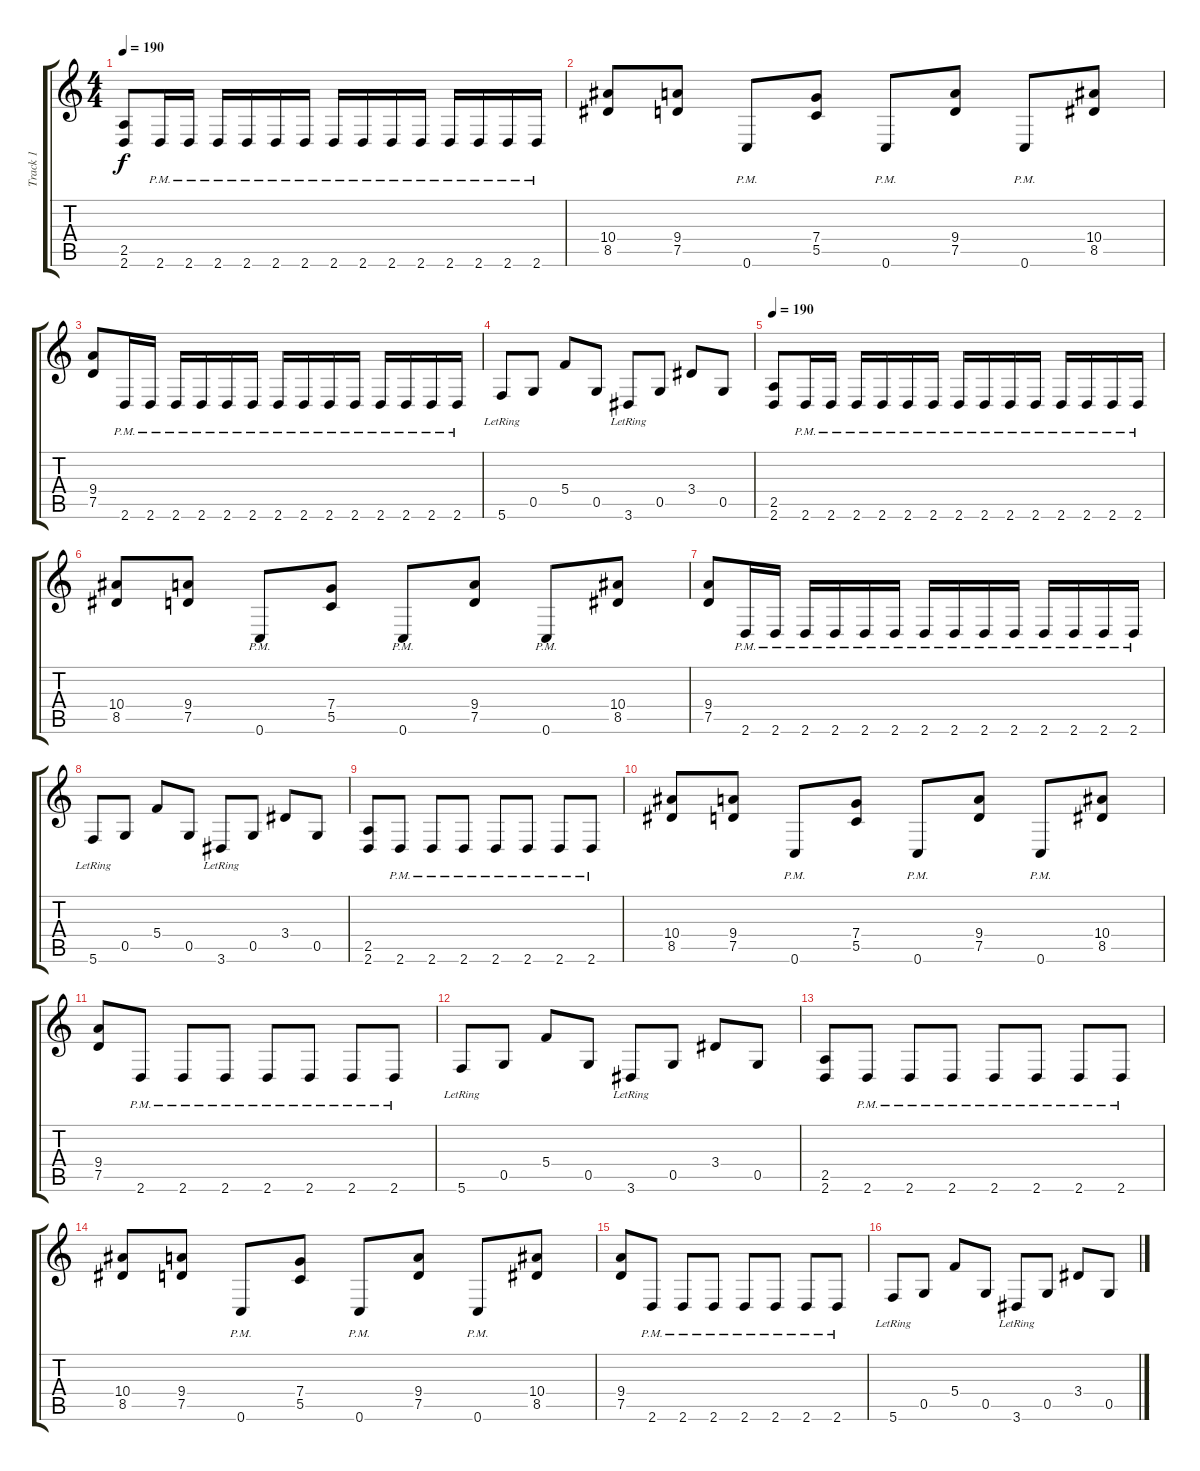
\track ("Track 1" "Track 1") {instrument distortionguitar}
\staff {score tabs}
\tuning (D4 A3 F3 C3 G2 C2) {hide}
\ts (4 4)
\tempo 190
\clef g2
\ks c
(2.5 2.6).8{dy f} 2.6{pm}.16 2.6{pm}.16 2.6{pm}.16 2.6{pm}.16 2.6{pm}.16 2.6{pm}.16 2.6{pm}.16 2.6{pm}.16 2.6{pm}.16 2.6{pm}.16 2.6{pm}.16 2.6{pm}.16 2.6{pm}.16 2.6{pm}.16 |
(10.4 8.5).8 (9.4 7.5).8 0.6{pm}.8 (7.4 5.5).8 0.6{pm}.8 (9.4 7.5).8 0.6{pm}.8 (10.4 8.5).8 |
(9.4 7.5).8 2.6{pm}.16 2.6{pm}.16 2.6{pm}.16 2.6{pm}.16 2.6{pm}.16 2.6{pm}.16 2.6{pm}.16 2.6{pm}.16 2.6{pm}.16 2.6{pm}.16 2.6{pm}.16 2.6{pm}.16 2.6{pm}.16 2.6{pm}.16 |
5.6{lr}.8 0.5.8 5.4.8 0.5.8 3.6{lr}.8 0.5.8 3.4.8 0.5.8 |
\tempo 190
(2.5 2.6).8 2.6{pm}.16 2.6{pm}.16 2.6{pm}.16 2.6{pm}.16 2.6{pm}.16 2.6{pm}.16 2.6{pm}.16 2.6{pm}.16 2.6{pm}.16 2.6{pm}.16 2.6{pm}.16 2.6{pm}.16 2.6{pm}.16 2.6{pm}.16 |
(10.4 8.5).8 (9.4 7.5).8 0.6{pm}.8 (7.4 5.5).8 0.6{pm}.8 (9.4 7.5).8 0.6{pm}.8 (10.4 8.5).8 |
(9.4 7.5).8 2.6{pm}.16 2.6{pm}.16 2.6{pm}.16 2.6{pm}.16 2.6{pm}.16 2.6{pm}.16 2.6{pm}.16 2.6{pm}.16 2.6{pm}.16 2.6{pm}.16 2.6{pm}.16 2.6{pm}.16 2.6{pm}.16 2.6{pm}.16 |
5.6{lr}.8 0.5.8 5.4.8 0.5.8 3.6{lr}.8 0.5.8 3.4.8 0.5.8 |
(2.5 2.6).8 2.6{pm}.8 2.6{pm}.8 2.6{pm}.8 2.6{pm}.8 2.6{pm}.8 2.6{pm}.8 2.6{pm}.8 |
(10.4 8.5).8 (9.4 7.5).8 0.6{pm}.8 (7.4 5.5).8 0.6{pm}.8 (9.4 7.5).8 0.6{pm}.8 (10.4 8.5).8 |
(9.4 7.5).8 2.6{pm}.8 2.6{pm}.8 2.6{pm}.8 2.6{pm}.8 2.6{pm}.8 2.6{pm}.8 2.6{pm}.8 |
5.6{lr}.8 0.5.8 5.4.8 0.5.8 3.6{lr}.8 0.5.8 3.4.8 0.5.8 |
(2.5 2.6).8 2.6{pm}.8 2.6{pm}.8 2.6{pm}.8 2.6{pm}.8 2.6{pm}.8 2.6{pm}.8 2.6{pm}.8 |
(10.4 8.5).8 (9.4 7.5).8 0.6{pm}.8 (7.4 5.5).8 0.6{pm}.8 (9.4 7.5).8 0.6{pm}.8 (10.4 8.5).8 |
(9.4 7.5).8 2.6{pm}.8 2.6{pm}.8 2.6{pm}.8 2.6{pm}.8 2.6{pm}.8 2.6{pm}.8 2.6{pm}.8 |
5.6{lr}.8 0.5.8 5.4.8 0.5.8 3.6{lr}.8 0.5.8 3.4.8 0.5.8
